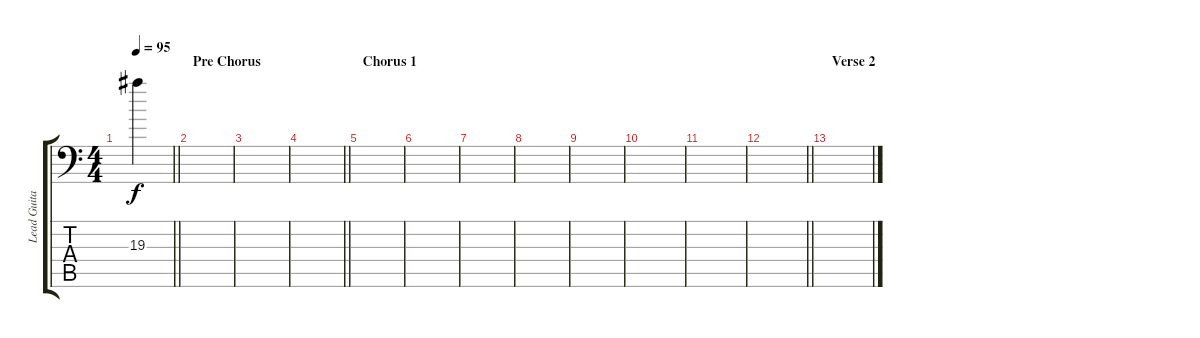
\track ("Lead Guitar 1" "Lead Guita") {instrument distortionguitar}
\staff {score tabs}
\tuning (C4 G3 Eb3 Bb2 F2 Bb1) {hide}
\ts (4 4)
\tempo 95
\clef f4
\barLineRight lightlight
\ks c
19.3.4{dy f} |
\section ("" "Pre Chorus")
|
|
\barLineRight lightlight
|
\section ("" "Chorus 1")
|
|
|
|
|
|
|
\barLineRight lightlight
|
\section ("" "Verse 2")
